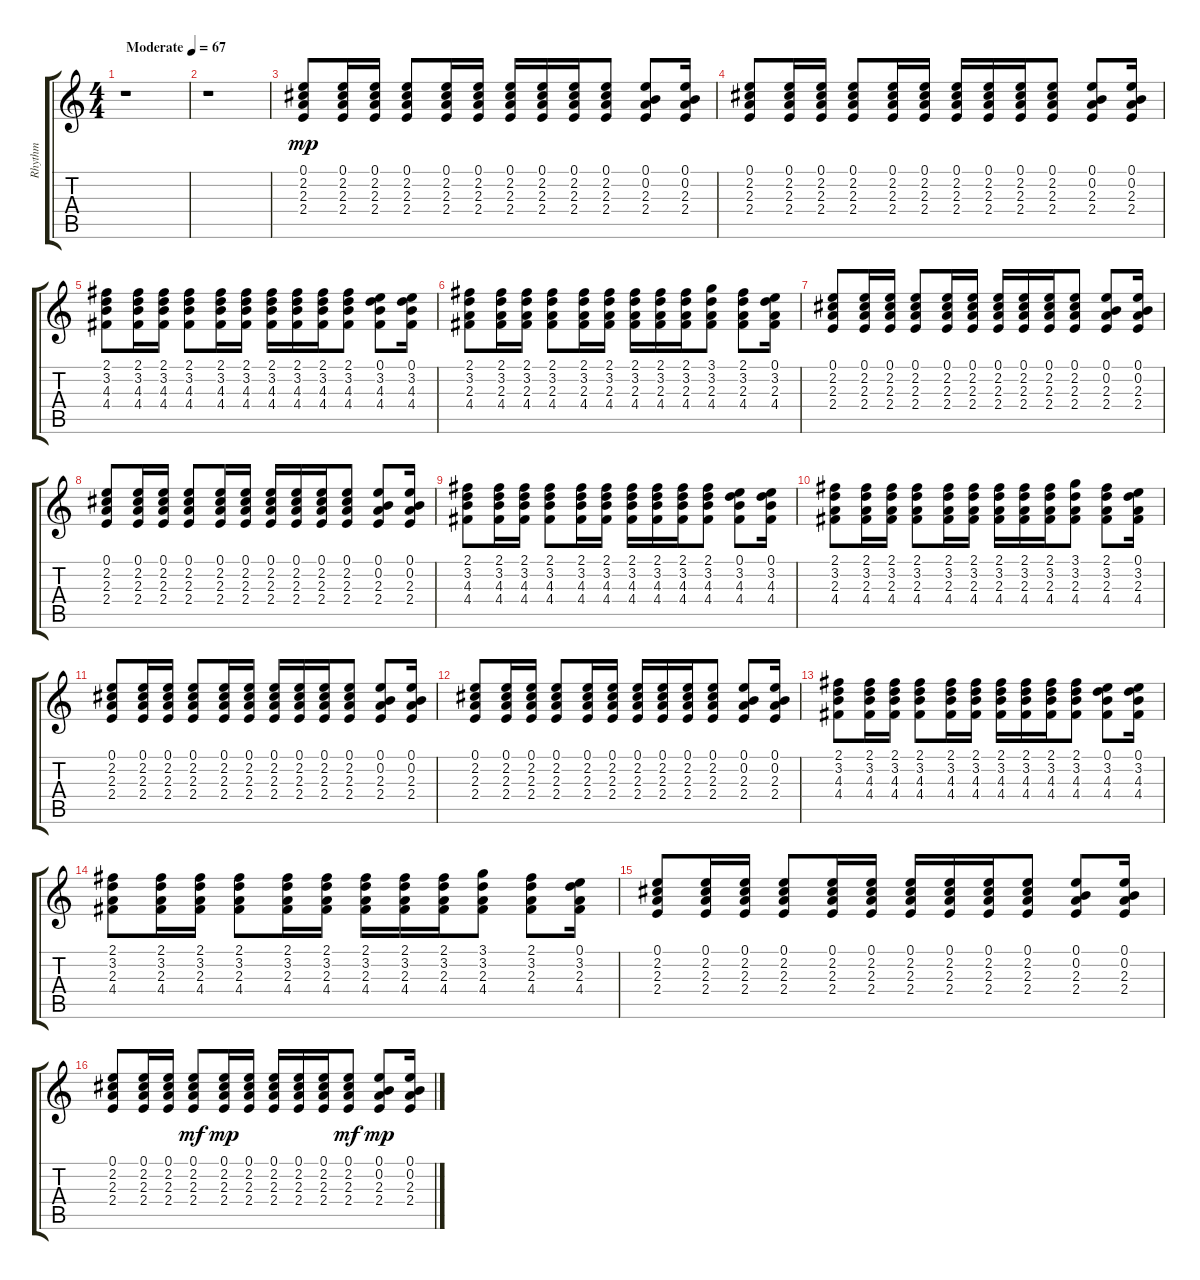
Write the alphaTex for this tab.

\track ("Rhythm" "Rhythm") {instrument acousticguitarsteel}
\staff {score tabs}
\tuning (E4 B3 G3 D3 A2 E2) {hide}
\ts (4 4)
\tempo (67 "Moderate")
\clef g2
\ks c
r.1{dy mp instrument acousticguitarsteel} |
r.1 |
(0.1 2.2 2.3 2.4).8 (0.1 2.2 2.3 2.4).16{volume 4} (0.1 2.2 2.3 2.4).16{volume 6} (0.1 2.2 2.3 2.4).8{volume 7} (0.1 2.2 2.3 2.4).16{volume 9} (0.1 2.2 2.3 2.4).16{volume 10} (0.1 2.2 2.3 2.4).16{volume 10} (0.1 2.2 2.3 2.4).16{volume 11} (0.1 2.2 2.3 2.4).16{volume 12} (0.1 2.2 2.3 2.4).8{volume 12} (0.1 0.2 2.3 2.4).8{volume 13} (0.1 0.2 2.3 2.4).16{volume 14} |
(0.1 2.2 2.3 2.4).8{volume 15} (0.1 2.2 2.3 2.4).16{volume 15} (0.1 2.2 2.3 2.4).16{volume 15} (0.1 2.2 2.3 2.4).8{volume 16} (0.1 2.2 2.3 2.4).16 (0.1 2.2 2.3 2.4).16{volume 16} (0.1 2.2 2.3 2.4).16 (0.1 2.2 2.3 2.4).16 (0.1 2.2 2.3 2.4).16 (0.1 2.2 2.3 2.4).8 (0.1 0.2 2.3 2.4).8 (0.1 0.2 2.3 2.4).16 |
(2.1 3.2 4.3 4.4).8 (2.1 3.2 4.3 4.4).16 (2.1 3.2 4.3 4.4).16 (2.1 3.2 4.3 4.4).8 (2.1 3.2 4.3 4.4).16 (2.1 3.2 4.3 4.4).16 (2.1 3.2 4.3 4.4).16 (2.1 3.2 4.3 4.4).16 (2.1 3.2 4.3 4.4).16 (2.1 3.2 4.3 4.4).8 (0.1 3.2 4.3 4.4).8 (0.1 3.2 4.3 4.4).16 |
(2.1 3.2 2.3 4.4).8 (2.1 3.2 2.3 4.4).16 (2.1 3.2 2.3 4.4).16 (2.1 3.2 2.3 4.4).8 (2.1 3.2 2.3 4.4).16 (2.1 3.2 2.3 4.4).16 (2.1 3.2 2.3 4.4).16 (2.1 3.2 2.3 4.4).16 (2.1 3.2 2.3 4.4).16 (3.1 3.2 2.3 4.4).8 (2.1 3.2 2.3 4.4).8 (0.1 3.2 2.3 4.4).16 |
(0.1 2.2 2.3 2.4).8 (0.1 2.2 2.3 2.4).16 (0.1 2.2 2.3 2.4).16 (0.1 2.2 2.3 2.4).8 (0.1 2.2 2.3 2.4).16 (0.1 2.2 2.3 2.4).16 (0.1 2.2 2.3 2.4).16 (0.1 2.2 2.3 2.4).16 (0.1 2.2 2.3 2.4).16 (0.1 2.2 2.3 2.4).8 (0.1 0.2 2.3 2.4).8 (0.1 0.2 2.3 2.4).16 |
(0.1 2.2 2.3 2.4).8 (0.1 2.2 2.3 2.4).16 (0.1 2.2 2.3 2.4).16 (0.1 2.2 2.3 2.4).8 (0.1 2.2 2.3 2.4).16 (0.1 2.2 2.3 2.4).16 (0.1 2.2 2.3 2.4).16 (0.1 2.2 2.3 2.4).16 (0.1 2.2 2.3 2.4).16 (0.1 2.2 2.3 2.4).8 (0.1 0.2 2.3 2.4).8 (0.1 0.2 2.3 2.4).16 |
(2.1 3.2 4.3 4.4).8 (2.1 3.2 4.3 4.4).16 (2.1 3.2 4.3 4.4).16 (2.1 3.2 4.3 4.4).8 (2.1 3.2 4.3 4.4).16 (2.1 3.2 4.3 4.4).16 (2.1 3.2 4.3 4.4).16 (2.1 3.2 4.3 4.4).16 (2.1 3.2 4.3 4.4).16 (2.1 3.2 4.3 4.4).8 (0.1 3.2 4.3 4.4).8 (0.1 3.2 4.3 4.4).16 |
(2.1 3.2 2.3 4.4).8 (2.1 3.2 2.3 4.4).16 (2.1 3.2 2.3 4.4).16 (2.1 3.2 2.3 4.4).8 (2.1 3.2 2.3 4.4).16 (2.1 3.2 2.3 4.4).16 (2.1 3.2 2.3 4.4).16 (2.1 3.2 2.3 4.4).16 (2.1 3.2 2.3 4.4).16 (3.1 3.2 2.3 4.4).8 (2.1 3.2 2.3 4.4).8 (0.1 3.2 2.3 4.4).16 |
(0.1 2.2 2.3 2.4).8 (0.1 2.2 2.3 2.4).16 (0.1 2.2 2.3 2.4).16 (0.1 2.2 2.3 2.4).8 (0.1 2.2 2.3 2.4).16 (0.1 2.2 2.3 2.4).16 (0.1 2.2 2.3 2.4).16 (0.1 2.2 2.3 2.4).16 (0.1 2.2 2.3 2.4).16 (0.1 2.2 2.3 2.4).8 (0.1 0.2 2.3 2.4).8 (0.1 0.2 2.3 2.4).16 |
(0.1 2.2 2.3 2.4).8 (0.1 2.2 2.3 2.4).16 (0.1 2.2 2.3 2.4).16 (0.1 2.2 2.3 2.4).8 (0.1 2.2 2.3 2.4).16 (0.1 2.2 2.3 2.4).16 (0.1 2.2 2.3 2.4).16 (0.1 2.2 2.3 2.4).16 (0.1 2.2 2.3 2.4).16 (0.1 2.2 2.3 2.4).8 (0.1 0.2 2.3 2.4).8 (0.1 0.2 2.3 2.4).16 |
(2.1 3.2 4.3 4.4).8 (2.1 3.2 4.3 4.4).16 (2.1 3.2 4.3 4.4).16 (2.1 3.2 4.3 4.4).8 (2.1 3.2 4.3 4.4).16 (2.1 3.2 4.3 4.4).16 (2.1 3.2 4.3 4.4).16 (2.1 3.2 4.3 4.4).16 (2.1 3.2 4.3 4.4).16 (2.1 3.2 4.3 4.4).8 (0.1 3.2 4.3 4.4).8 (0.1 3.2 4.3 4.4).16 |
(2.1 3.2 2.3 4.4).8 (2.1 3.2 2.3 4.4).16 (2.1 3.2 2.3 4.4).16 (2.1 3.2 2.3 4.4).8 (2.1 3.2 2.3 4.4).16 (2.1 3.2 2.3 4.4).16 (2.1 3.2 2.3 4.4).16 (2.1 3.2 2.3 4.4).16 (2.1 3.2 2.3 4.4).16 (3.1 3.2 2.3 4.4).8 (2.1 3.2 2.3 4.4).8 (0.1 3.2 2.3 4.4).16 |
(0.1 2.2 2.3 2.4).8 (0.1 2.2 2.3 2.4).16 (0.1 2.2 2.3 2.4).16 (0.1 2.2 2.3 2.4).8 (0.1 2.2 2.3 2.4).16 (0.1 2.2 2.3 2.4).16 (0.1 2.2 2.3 2.4).16 (0.1 2.2 2.3 2.4).16 (0.1 2.2 2.3 2.4).16 (0.1 2.2 2.3 2.4).8 (0.1 0.2 2.3 2.4).8 (0.1 0.2 2.3 2.4).16 |
(0.1 2.2 2.3 2.4).8 (0.1 2.2 2.3 2.4).16 (0.1 2.2 2.3 2.4).16 (0.1 2.2 2.3 2.4).8{dy mf} (0.1 2.2 2.3 2.4).16{dy mp} (0.1 2.2 2.3 2.4).16 (0.1 2.2 2.3 2.4).16 (0.1 2.2 2.3 2.4).16 (0.1 2.2 2.3 2.4).16 (0.1 2.2 2.3 2.4).8{dy mf} (0.1 0.2 2.3 2.4).8{dy mp} (0.1 0.2 2.3 2.4).16
